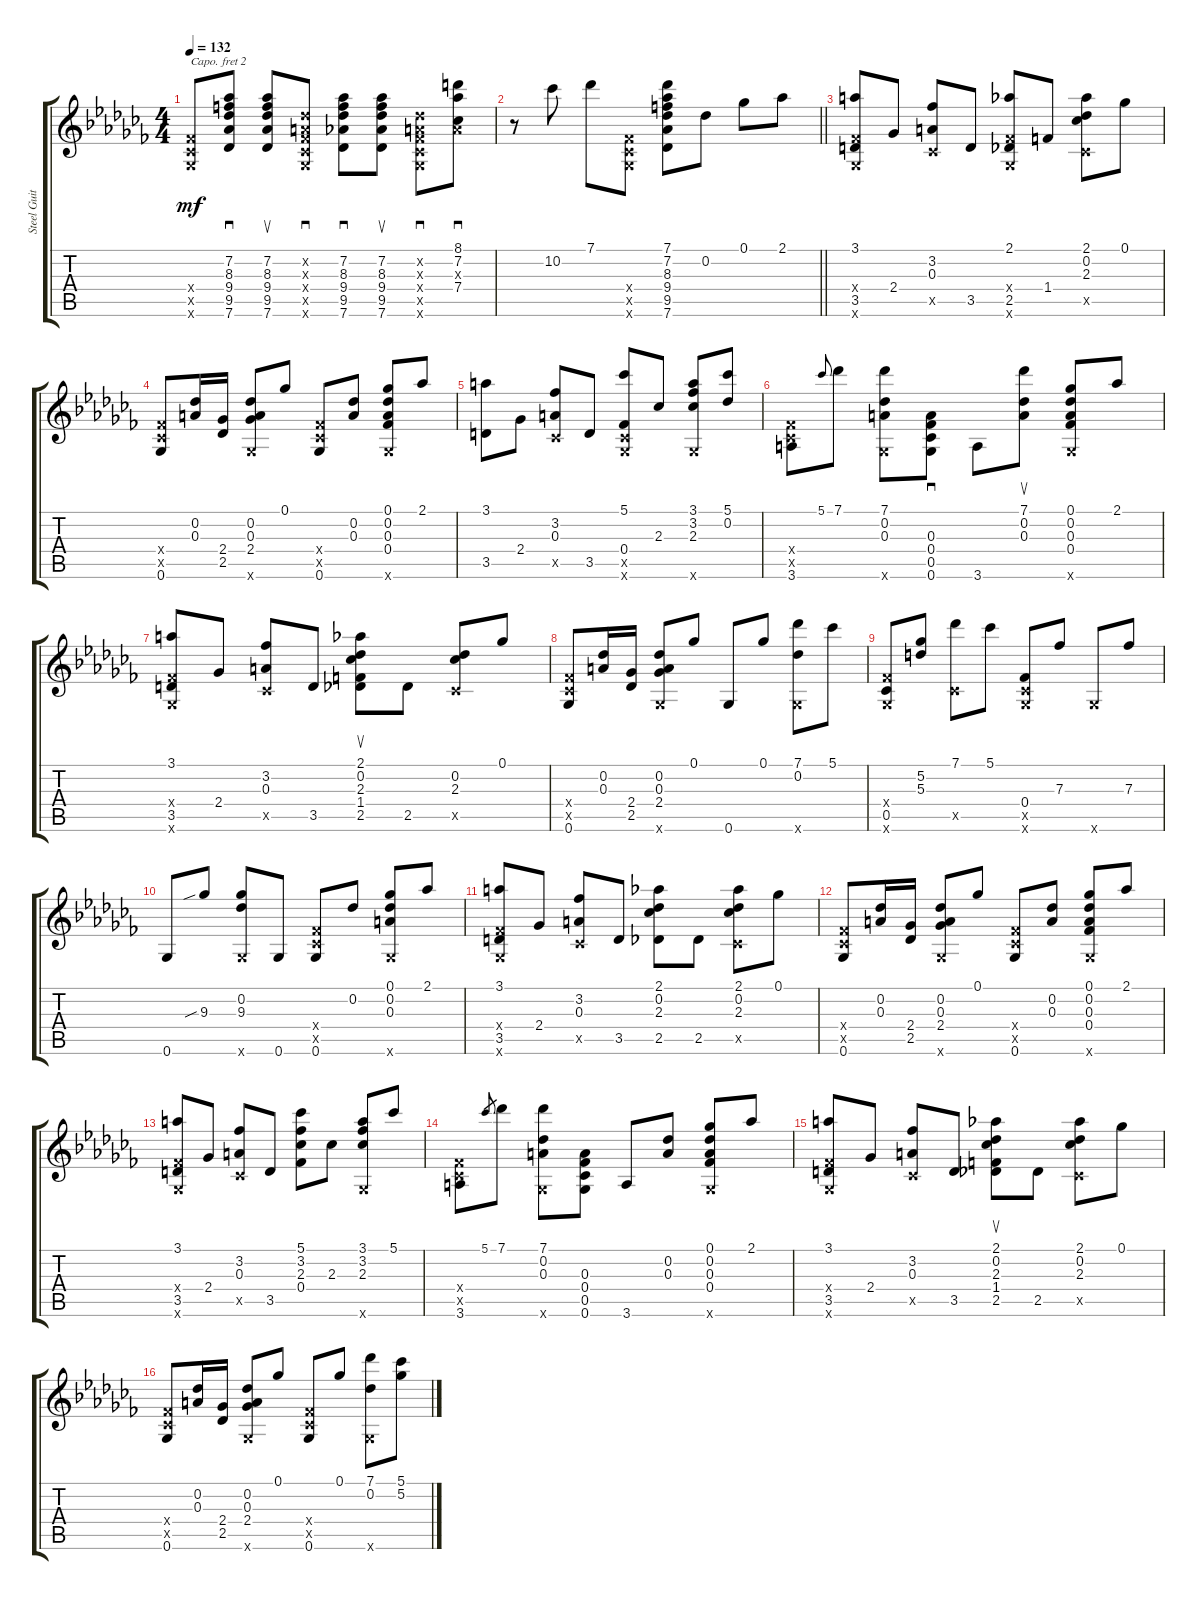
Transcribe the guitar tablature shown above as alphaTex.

\track ("Steel Guitar" "Steel Guit") {instrument acousticguitarsteel}
\staff {score tabs}
\capo 2
\tuning (E4 B3 G3 D3 A2 E2) {hide}
\ts (4 4)
\tempo 132
\clef g2
\ks cb
(0.4{x} 0.5{x} 0.6{x}).8{dy mf} (7.2 8.3 9.4 9.5 7.6).8{sd} (7.2 8.3 9.4 9.5 7.6).8{su} (0.2{x} 0.3{x} 0.4{x} 0.5{x} 0.6{x}).8{sd} (7.2 8.3 9.4 9.5 7.6).8{sd} (7.2 8.3 9.4 9.5 7.6).8{su} (0.2{x} 0.3{x} 0.4{x} 0.5{x} 0.6{x}).8{sd} (8.1 7.2 0.3{x} 7.4).8{sd} |
\barLineRight lightlight
r.8 10.2.8 7.1.8 (0.4{x} 0.5{x} 0.6{x}).8 (7.1 7.2 8.3 9.4 9.5 7.6).8 0.2.8 0.1.8 2.1.8 |
(3.1 0.4{x} 3.5 0.6{x}).8 2.4.8 (3.2 0.3 0.5{x}).8 3.5.8 (2.1 0.4{x} 2.5 0.6{x}).8 1.4.8 (2.1 0.2 2.3 0.5{x}).8 0.1.8 |
(0.4{x} 0.5{x} 0.6).8 (0.2 0.3).16 (2.4 2.5).16 (0.2 0.3 2.4 0.6{x}).8 0.1.8 (0.4{x} 0.5{x} 0.6).8 (0.2 0.3).8 (0.1 0.2 0.3 0.4 0.6{x}).8 2.1.8 |
(3.1 3.5).8 2.4.8 (3.2 0.3 0.5{x}).8 3.5.8 (5.1 0.4 0.5{x} 0.6{x}).8 2.3.8 (3.1 3.2 2.3 0.6{x}).8 (5.1 0.2).8 |
(0.4{x} 0.5{x} 3.6).8 5.1.8{gr onbeat} 7.1.8 (7.1 0.2 0.3 0.6{x}).8 (0.3 0.4 0.5 0.6).8{sd} 3.6.8 (7.1 0.2 0.3).8{su} (0.1 0.2 0.3 0.4 0.6{x}).8 2.1.8 |
(3.1 0.4{x} 3.5 0.6{x}).8 2.4.8 (3.2 0.3 0.5{x}).8 3.5.8 (2.1 0.2 2.3 1.4 2.5).8{su} 2.5.8 (0.2 2.3 0.5{x}).8 0.1.8 |
(0.4{x} 0.5{x} 0.6).8 (0.2 0.3).16 (2.4 2.5).16 (0.2 0.3 2.4 0.6{x}).8 0.1.8 0.6.8 0.1.8 (7.1 0.2 0.6{x}).8 5.1.8 |
(0.4{x} 0.5 0.6{x}).8 (5.2 5.3).8 (7.1 0.5{x}).8 5.1.8 (0.4 0.5{x} 0.6{x}).8 7.3.8 0.6{x}.8 7.3.8 |
0.6.8 9.3{sib}.8 (0.2 9.3 0.6{x}).8 0.6.8 (0.4{x} 0.5{x} 0.6).8 0.2.8 (0.1 0.2 0.3 0.6{x}).8 2.1.8 |
(3.1 0.4{x} 3.5 0.6{x}).8 2.4.8 (3.2 0.3 0.5{x}).8 3.5.8 (2.1 0.2 2.3 2.5).8 2.5.8 (2.1 0.2 2.3 0.5{x}).8 0.1.8 |
(0.4{x} 0.5{x} 0.6).8 (0.2 0.3).16 (2.4 2.5).16 (0.2 0.3 2.4 0.6{x}).8 0.1.8 (0.4{x} 0.5{x} 0.6).8 (0.2 0.3).8 (0.1 0.2 0.3 0.4 0.6{x}).8 2.1.8 |
(3.1 0.4{x} 3.5 0.6{x}).8 2.4.8 (3.2 0.3 0.5{x}).8 3.5.8 (5.1 3.2 2.3 0.4).8 2.3.8 (3.1 3.2 2.3 0.6{x}).8 5.1.8 |
(0.4{x} 0.5{x} 3.6).8 5.1.8{gr} 7.1.8 (7.1 0.2 0.3 0.6{x}).8 (0.3 0.4 0.5 0.6).8 3.6.8 (0.2 0.3).8 (0.1 0.2 0.3 0.4 0.6{x}).8 2.1.8 |
(3.1 0.4{x} 3.5 0.6{x}).8 2.4.8 (3.2 0.3 0.5{x}).8 3.5.8 (2.1 0.2 2.3 1.4 2.5).8{su} 2.5.8 (2.1 0.2 2.3 0.5{x}).8 0.1.8 |
(0.4{x} 0.5{x} 0.6).8 (0.2 0.3).16 (2.4 2.5).16 (0.2 0.3 2.4 0.6{x}).8 0.1.8 (0.4{x} 0.5{x} 0.6).8 0.1.8 (7.1 0.2 0.6{x}).8 (5.1 5.2).8
